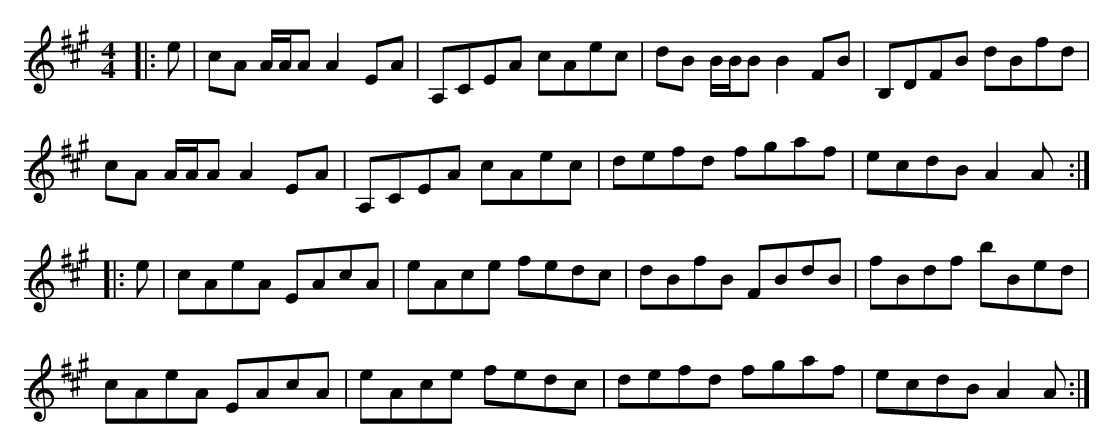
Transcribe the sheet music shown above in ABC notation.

X:1
M:4/4
K:A
|:e|cA A/A/A A2EA|A,CEA cAec|dB B/B/B B2 FB|B,DFB dBfd|
cA A/A/A A2 EA|A,CEA cAec|defd fgaf|ecdB A2A:|
|:e|cAeA EAcA|eAce fedc|dBfB FBdB|fBdf bBed|
cAeA EAcA|eAce fedc|defd fgaf|ecdB A2A:|
